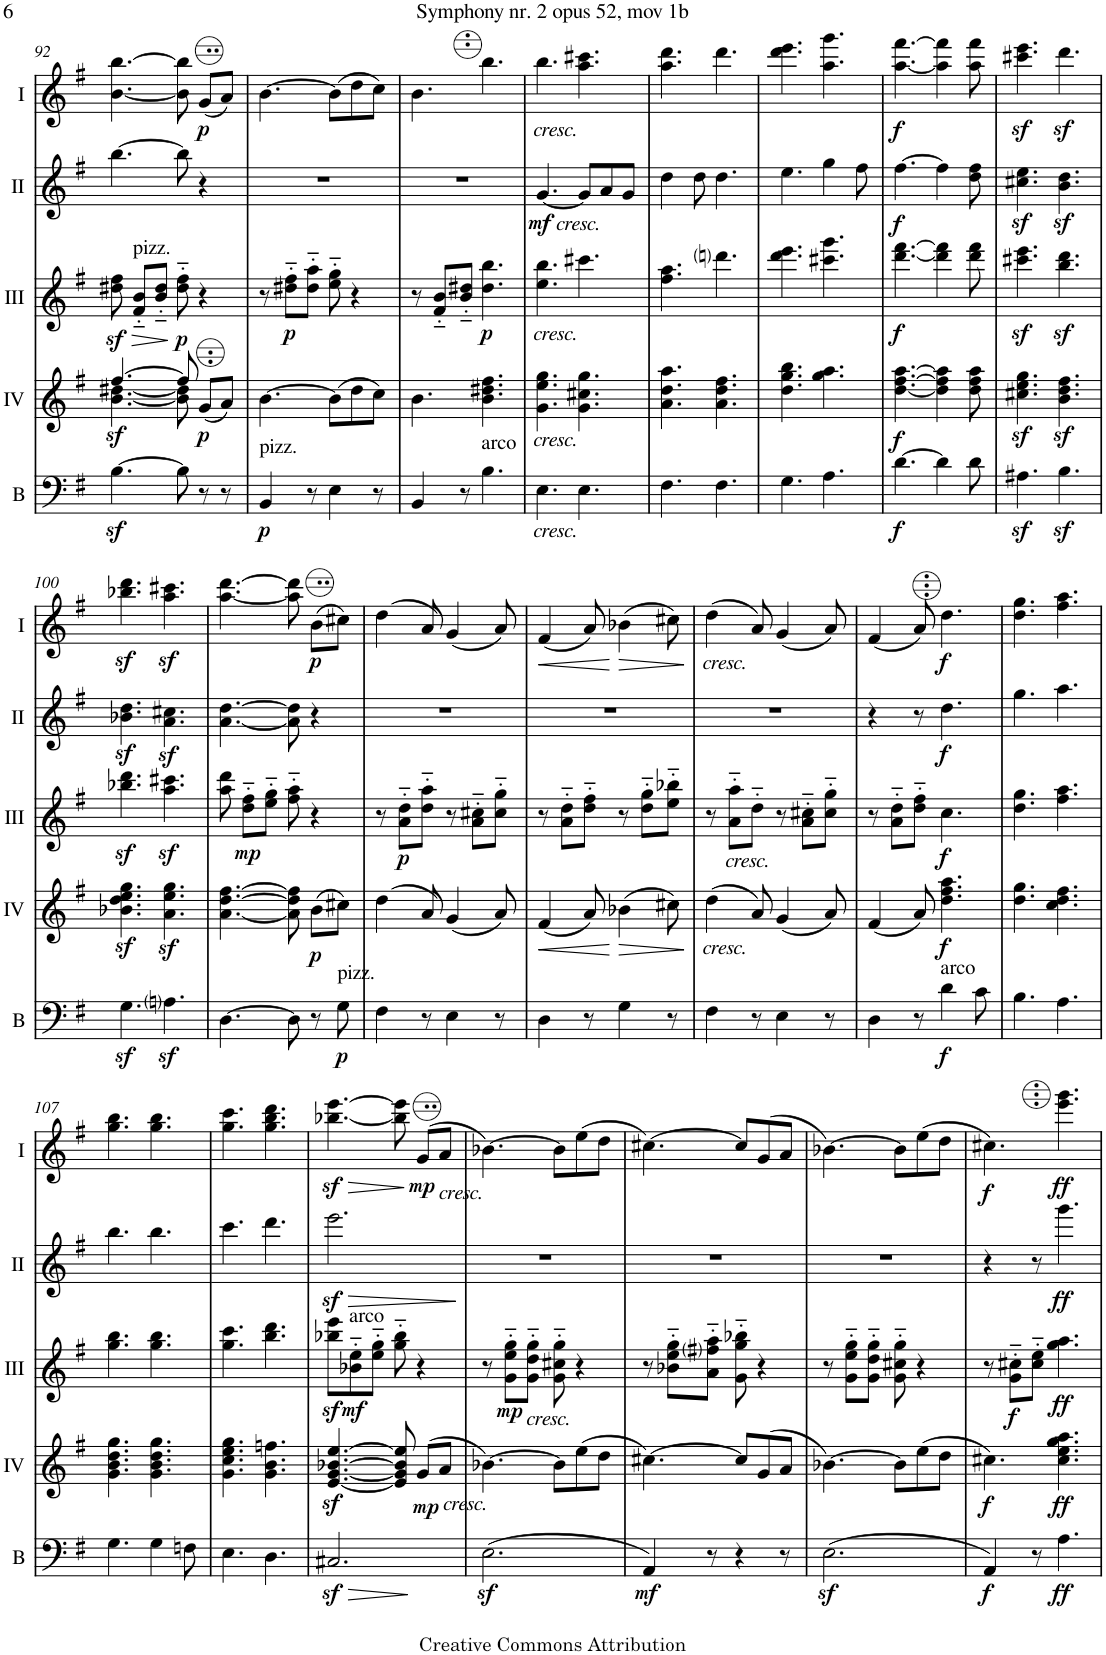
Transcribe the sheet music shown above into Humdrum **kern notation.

**kern	**dynam	**kern	**dynam	**kern	**dynam	**kern	**dynam	**kern	**dynam
*part5	*part5	*part4	*part4	*part3	*part3	*part2	*part2	*part1	*part1
*staff5	*staff5	*staff4	*staff4	*staff3	*staff3	*staff2	*staff2	*staff1	*staff1
*I"Bass	*	*I"Acc. 4	*	*I"Acc. 3	*	*I"Acc. 2	*	*I"Acc. 1	*
*I'B	*	*	*	*	*	*	*	*	*
!!LO:PB:g=z
*clefF4	*	*clefG2	*	*clefG2	*	*clefG2	*	*clefG2	*
*Trd7c12	*	*Trd7c12	*	*Trd7c12	*	*	*	*	*
*k[f#]	*	*k[f#]	*	*k[f#]	*	*k[f#]	*	*k[f#]	*
*M6/8	*	*M6/8	*	*M6/8	*	*M6/8	*	*M6/8	*
=92	=92	=92	=92	=92	=92	=92	=92	=92	=92
*	*	*^	*	*	*	*	*	*	*
!	!	!	!	!LO:DY:b	!	!LO:HP:b	!	!	!	!
[4.Bz<\	.	[4.ff#/	[4.b\ [4.dd#X\	sf	8dd#X\z< 8ff#\z<	>	[4.bb\	.	[4.B\ [4.b\	.
!	!	!	!	!	!LO:TX:a:t=pizz.	!	!	!	!	!
.	.	.	.	.	8f#/'~ 8b/'~L	.	.	.	.	.
.	.	.	.	.	8b/'~ 8dd#/'~J	.	.	.	.	.
!	!	!	!	!	!	!LO:DY:n=1:b	!	!	!	!
8B\]	.	8ff#/]	8b\] 8dd#\]	.	8dd#\'~ 8ff#\'~	] p	8bb\]	.	8B\] 8b\]	.
!	!	!	!	!LO:DY:b	!	!	!	!	!	!LO:DY:b
8r	.	(8g/L	4ryy	p	4r	.	4r	.	(8g/L	p
8r	.	8a/J)	.	.	.	.	.	.	8a/J)	.
*	*	*v	*v	*	*	*	*	*	*	*
=93	=93	=93	=93	=93	=93	=93	=93	=93	=93
!LO:TX:a:t=pizz.	!	!	!	!	!	!	!	!	!
!	!LO:DY:b	!	!	!	!	!	!	!	!
4BB/	p	[4.b\	.	8r	.	2.r	.	[4.b\	.
!	!	!	!	!	!LO:DY:b	!	!	!	!
.	.	.	.	8dd#X\'~ 8ff#\'~L	p	.	.	.	.
8r	.	.	.	8dd#\'~ 8aa\'~J	.	.	.	.	.
4E\	.	(8b\L]	.	8ee\'~ 8gg\'~	.	.	.	(8b\L]	.
.	.	8dd\	.	4r	.	.	.	8dd\	.
8r	.	8cc\J)	.	.	.	.	.	8cc\J)	.
=94	=94	=94	=94	=94	=94	=94	=94	=94	=94
4BB/	.	4.b\	.	8r	.	2.r	.	4.b\	.
.	.	.	.	8f#/'~ 8b/'~L	.	.	.	.	.
8r	.	.	.	8b/'~ 8dd#X/'~J	.	.	.	.	.
!LO:TX:a:t=arco	!	!	!	!	!	!	!	!	!
!	!	!	!	!	!LO:DY:b	!	!	!	!
4.B\	.	4.b\ 4.dd#X\ 4.ff#\	.	4.dd#\ 4.bb\	p	.	.	4.bb\	.
=95	=95	=95	=95	=95	=95	=95	=95	=95	=95
!	!	!	!	!	!	!	!	!LO:TX:b:i:t=cresc.	!
!	!	!	!	!	!	!LO:TX:b:i:t=cresc.	!	!	!
!	!	!	!	!LO:TX:b:i:t=cresc.	!	!	!	!	!
!	!	!LO:TX:b:i:t=cresc.	!	!	!	!	!	!	!
!LO:TX:b:i:t=cresc.	!	!	!	!	!	!	!	!	!
!	!	!	!	!	!	!	!LO:DY:b	!	!
4.E\	.	4.g\ 4.ee\ 4.gg\	.	4.ee\ 4.bb\	.	[4.g/	mf	4.bb\	.
4.E\	.	4.g\ 4.cc#X\ 4.gg\	.	4.ccc#X\	.	8g/L]	.	4.aa\ 4.ccc#X\	.
.	.	.	.	.	.	8a/	.	.	.
.	.	.	.	.	.	8g/J	.	.	.
=96	=96	=96	=96	=96	=96	=96	=96	=96	=96
4.F#\	.	4.a\ 4.dd\ 4.aa\	.	4.ff#\ 4.aa\	.	4dd\	.	4.aa\ 4.ddd\	.
.	.	.	.	.	.	8dd\	.	.	.
4.F#\	.	4.a\ 4.dd\ 4.ff#\	.	4.dddni\	.	4.dd\	.	4.ddd\	.
=97	=97	=97	=97	=97	=97	=97	=97	=97	=97
4.G\	.	4.dd\ 4.gg\ 4.bb\	.	4.ddd\ 4.eee\	.	4.ee\	.	4.ddd\ 4.eee\	.
4.A\	.	4.gg\ 4.aa\	.	4.ccc#X\ 4.ggg\	.	4gg\	.	4.aa\ 4.ggg\	.
.	.	.	.	.	.	8ff#\	.	.	.
=98	=98	=98	=98	=98	=98	=98	=98	=98	=98
!	!LO:DY:b	!	!LO:DY:b	!	!LO:DY:b	!	!LO:DY:b	!	!LO:DY:b
[4.d\	f	[4.dd\ [4.ff#\ [4.aa\	f	[4.ddd\ [4.fff#\	f	[4.ff#\	f	[4.aa\ [4.fff#\	f
4d\]	.	4dd\] 4ff#\] 4aa\]	.	4ddd\] 4fff#\]	.	4ff#\]	.	4aa\] 4fff#\]	.
8d\	.	8dd\ 8ff#\ 8aa\	.	8ddd\ 8fff#\	.	8dd\ 8ff#\	.	8aa\ 8fff#\	.
=99	=99	=99	=99	=99	=99	=99	=99	=99	=99
4.A#Xz<\	.	4.cc#X\z< 4.ee\z< 4.gg\z<	.	4.ccc#X\z< 4.eee\z<	.	4.cc#X\z< 4.ee\z<	.	4.ccc#X\z< 4.eee\z<	.
4.Bz<\	.	4.b\z< 4.dd\z< 4.ff#\z<	.	4.bb\z< 4.ddd\z<	.	4.b\z< 4.dd\z<	.	4.dddz<\	.
!!LO:LB:g=z
=100	=100	=100	=100	=100	=100	=100	=100	=100	=100
4.Gz<\	.	4.b-X\z< 4.dd\z< 4.ee\z< 4.gg\z<	.	4.bb-X\z< 4.ddd\z<	.	4.b-X\z< 4.dd\z<	.	4.bb-X\z< 4.ddd\z<	.
4.Aniz<\	.	4.a\z< 4.ee\z< 4.gg\z<	.	4.aa\z< 4.ccc#X\z<	.	4.a\z< 4.cc#X\z<	.	4.aa\z< 4.ccc#X\z<	.
=101	=101	=101	=101	=101	=101	=101	=101	=101	=101
[4.D\	.	[4.a\ [4.dd\ [4.ff#\	.	8aa\ 8ddd\	.	[4.a\ [4.dd\	.	[4.aa\ [4.ddd\	.
!	!	!	!	!	!LO:DY:b	!	!	!	!
.	.	.	.	8dd\'~ 8ff#\'~L	mp	.	.	.	.
.	.	.	.	8ee\'~ 8gg\'~J	.	.	.	.	.
8D\]	.	8a\] 8dd\] 8ff#\]	.	8ff#\'~ 8aa\'~	.	8a\] 8dd\]	.	8aa\] 8ddd\]	.
!	!	!	!LO:DY:b	!	!	!	!	!	!LO:DY:b
8r	.	(8b\L	p	4r	.	4r	.	(8b\L	p
!LO:TX:a:t=pizz.	!	!	!	!	!	!	!	!	!
!	!LO:DY:b	!	!	!	!	!	!	!	!
8G\	p	8cc#X\J)	.	.	.	.	.	8cc#X\J)	.
=102	=102	=102	=102	=102	=102	=102	=102	=102	=102
4F#\	.	(4dd\	.	8r	.	2.r	.	(4dd\	.
!	!	!	!	!	!LO:DY:b	!	!	!	!
.	.	.	.	8a\'~ 8dd\'~L	p	.	.	.	.
8r	.	8a/)	.	8dd\'~ 8aa\'~J	.	.	.	8a/)	.
4E\	.	(4g/	.	8r	.	.	.	(4g/	.
.	.	.	.	8a\'~ 8cc#X\'~L	.	.	.	.	.
8r	.	8a/)	.	8cc#\'~ 8gg\'~J	.	.	.	8a/)	.
=103	=103	=103	=103	=103	=103	=103	=103	=103	=103
!	!	!	!LO:HP:b	!	!	!	!	!	!LO:HP:b
4D\	.	(4f#/	<	8r	.	2.r	.	(4f#/	<
.	.	.	.	8a\'~ 8dd\'~L	.	.	.	.	.
8r	.	8a/)	.	8dd\'~ 8ff#\'~J	.	.	.	8a/)	.
!	!	!	!LO:HP:n=1:b	!	!	!	!	!	!LO:HP:n=1:b
4G\	.	(4b-X\	[ >	8r	.	.	.	(4b-X\	[ >
.	.	.	.	8dd\'~ 8gg\'~L	.	.	.	.	.
8r	.	8cc#X\)	.	8ee\'~ 8bb-X\'~J	.	.	.	8cc#X\)	.
.	.	.	]	.	.	.	.	.	]
=104	=104	=104	=104	=104	=104	=104	=104	=104	=104
!	!	!	!	!	!	!	!	!LO:TX:b:i:t=cresc.	!
!	!	!LO:TX:b:i:t=cresc.	!	!	!	!	!	!	!
4F#\	.	(4dd\	.	8r	.	2.r	.	(4dd\	.
!	!	!	!	!LO:TX:b:i:t=cresc.	!	!	!	!	!
.	.	.	.	8a\'~ 8aa\'~L	.	.	.	.	.
8r	.	8a/)	.	8dd'~\J	.	.	.	8a/)	.
4E\	.	(4g/	.	8r	.	.	.	(4g/	.
.	.	.	.	8a\'~ 8cc#X\'~L	.	.	.	.	.
8r	.	8a/)	.	8cc#\'~ 8gg\'~J	.	.	.	8a/)	.
=105	=105	=105	=105	=105	=105	=105	=105	=105	=105
4D\	.	(4f#/	.	8r	.	4r	.	(4f#/	.
.	.	.	.	8a\'~ 8dd\'~L	.	.	.	.	.
8r	.	8a/)	.	8dd\'~ 8ff#\'~J	.	8r	.	8a/)	.
!LO:TX:a:t=arco	!	!	!	!	!	!	!	!	!
!	!LO:DY:b	!	!LO:DY:b	!	!LO:DY:b	!	!LO:DY:b	!	!LO:DY:b
4d\	f	4.dd\ 4.ff#\ 4.aa\	f	4.cc\	f	4.dd\	f	4.d\	f
8c\	.	.	.	.	.	.	.	.	.
=106	=106	=106	=106	=106	=106	=106	=106	=106	=106
4.B\	.	4.dd\ 4.gg\	.	4.dd\ 4.gg\	.	4.gg\	.	4.d\ 4.g\	.
4.A\	.	4.cc\ 4.dd\ 4.ff#\	.	4.ff#\ 4.aa\	.	4.aa\	.	4.f#\ 4.a\	.
!!LO:LB:g=z
=107	=107	=107	=107	=107	=107	=107	=107	=107	=107
4.G\	.	4.g\ 4.b\ 4.dd\ 4.gg\	.	4.gg\ 4.bb\	.	4.bb\	.	4.g\ 4.b\	.
4G\	.	4.g\ 4.b\ 4.dd\ 4.gg\	.	4.gg\ 4.bb\	.	4.bb\	.	4.g\ 4.b\	.
8Fn\	.	.	.	.	.	.	.	.	.
=108	=108	=108	=108	=108	=108	=108	=108	=108	=108
4.E\	.	4.g\ 4.cc\ 4.ee\ 4.gg\	.	4.gg\ 4.ccc\	.	4.ccc\	.	4.g\ 4.cc\	.
4.D\	.	4.g\ 4.b\ 4.ffn\	.	4.bb\ 4.ddd\	.	4.ddd\	.	4.g\ 4.b\ 4.dd\	.
=109	=109	=109	=109	=109	=109	=109	=109	=109	=109
!	!LO:HP:b	!	!	!	!	!	!LO:HP:b	!	!LO:HP:b
*^	*	*	*	*	*	*	*	*	*
!	!	!LO:DY:n=1:b	!	!	!	!	!	!	!	!
2.C#X/	2ryy	> sf	[4.e/z< [4.g/z< [4.b-X/z< [4.ee/z<	.	8bb-X\z< 8eee\z<L	.	2.eeez<\	>	[4.b-X\z< [4.ee\z<	>
!	!	!	!	!	!LO:TX:a:t=arco	!	!	!	!	!
!	!	!	!	!	!	!LO:DY:b	!	!	!	!
.	.	.	.	.	8b-X\'~ 8ee\'~	mf	.	.	.	.
.	.	.	.	.	8ee\'~ 8gg\'~J	.	.	.	.	.
.	.	.	8e/] 8g/] 8b-/] 8ee/]	.	8gg\'~ 8bb-\'~	.	.	.	8b-\] 8ee\]	.
!	!	!	!	!	!	!	!	!	!LO:TX:b:i:t=cresc.	!
!	!	!	!LO:TX:b:i:t=cresc.	!	!	!	!	!	!	!
!	!	!	!	!LO:DY:b	!	!	!	!	!	!LO:DY:n=1:b
.	4ryy	]	(8g/L	mp	4r	.	.	.	(8g/L	] mp
.	.	.	8a/J	.	.	.	.	.	8a/J	.
*v	*v	*	*	*	*	*	*	*	*	*
.	.	.	.	.	.	.	]	.	.
=110	=110	=110	=110	=110	=110	=110	=110	=110	=110
(2.Ez<\	.	[4.b-X\)	.	8r	.	2.r	.	[4.b-X\)	.
!	!	!	!	!	!LO:DY:b	!	!	!	!
.	.	.	.	8g\'~ 8ee\'~ 8gg\'~L	mp	.	.	.	.
!	!	!	!	!LO:TX:b:i:t=cresc.	!	!	!	!	!
.	.	.	.	8g\'~ 8dd\'~ 8gg\'~J	.	.	.	.	.
.	.	8b-\L]	.	8g\'~ 8cc#X\'~ 8gg\'~	.	.	.	8b-\L]	.
.	.	(8ee\	.	4r	.	.	.	(8ee\	.
.	.	8dd\J	.	.	.	.	.	8dd\J	.
=111	=111	=111	=111	=111	=111	=111	=111	=111	=111
!	!LO:DY:b	!	!	!	!	!	!	!	!
4AA/)	mf	[4.cc#X\)	.	8r	.	2.r	.	[4.cc#X\)	.
.	.	.	.	8b-X\'~ 8ee\'~ 8gg\'~L	.	.	.	.	.
8r	.	.	.	8a\'~ 8ff#i\'~ 8aa\'~J	.	.	.	.	.
4r	.	8cc#/L]	.	8g\'~ 8gg\'~ 8bb-X\'~	.	.	.	8cc#/L]	.
.	.	(8g/	.	4r	.	.	.	(8g/	.
8r	.	8a/J	.	.	.	.	.	8a/J	.
=112	=112	=112	=112	=112	=112	=112	=112	=112	=112
(2.Ez<\	.	[4.b-X\)	.	8r	.	2.r	.	[4.b-X\)	.
.	.	.	.	8g\'~ 8ee\'~ 8gg\'~L	.	.	.	.	.
.	.	.	.	8g\'~ 8dd\'~ 8gg\'~J	.	.	.	.	.
.	.	8b-\L]	.	8g\'~ 8cc#X\'~ 8gg\'~	.	.	.	8b-\L]	.
.	.	(8ee\	.	4r	.	.	.	(8ee\	.
.	.	8dd\J	.	.	.	.	.	8dd\J	.
=113	=113	=113	=113	=113	=113	=113	=113	=113	=113
!	!LO:DY:b	!	!LO:DY:b	!	!	!	!	!	!LO:DY:b
4AA/)	f	4.cc#X\)	f	8r	.	4r	.	4.cc#X\)	f
!	!	!	!	!	!LO:DY:b	!	!	!	!
.	.	.	.	8g\'~ 8cc#X\'~L	f	.	.	.	.
8r	.	.	.	8cc#\'~ 8ee\'~J	.	8r	.	.	.
!	!LO:DY:b	!	!LO:DY:b	!	!LO:DY:b	!	!LO:DY:b	!	!LO:DY:b
4.A\	ff	4.cc#\ 4.ee\ 4.gg\ 4.aa\	ff	4.gg\ 4.aa\	ff	4.ggg\	ff	4.ee\ 4.gg\	ff
=	=	=	=	=	=	=	=	=	=
*-	*-	*-	*-	*-	*-	*-	*-	*-	*-
